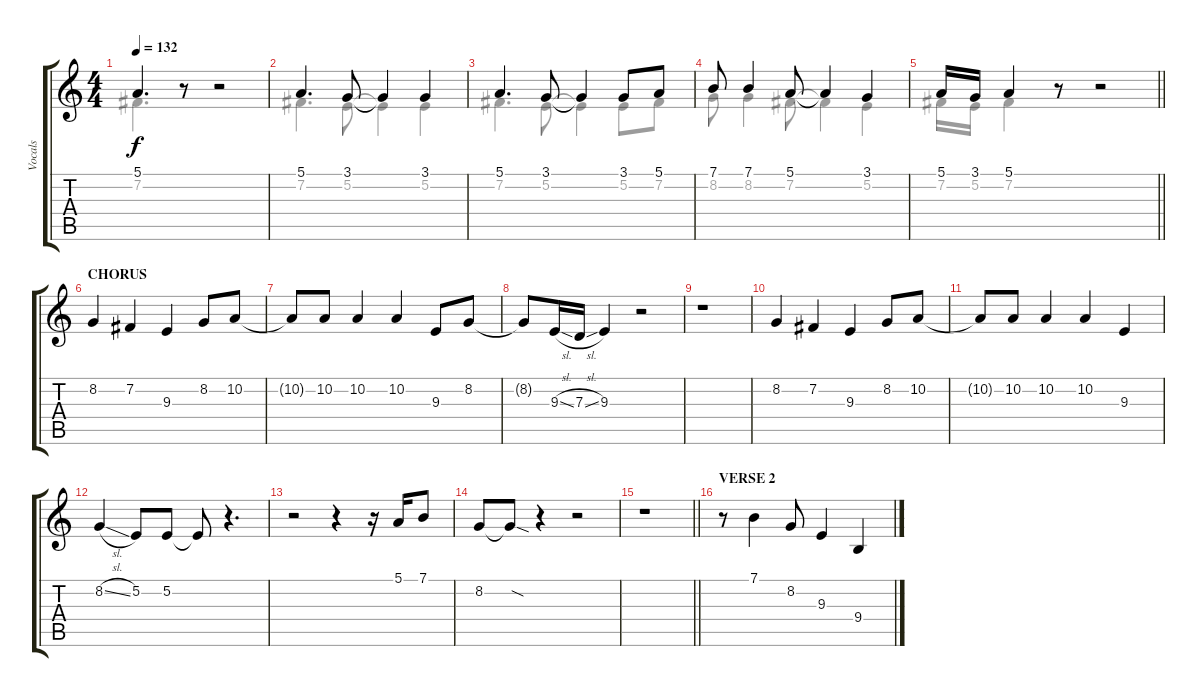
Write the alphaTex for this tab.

\track ("Vocals" "Vocals") {instrument harmonica}
\staff {score tabs}
\tuning (E4 B3 G3 D3 A2 E2) {hide}
\voice
\ts (4 4)
\tempo 132
\clef g2
\ks c
5.1.4{d dy f} r.8 r.2 |
5.1.4{d} 3.1.8 3.1{t}.4 3.1.4 |
5.1.4{d} 3.1.8 3.1{t}.4 3.1.8 5.1.8 |
7.1.8 7.1.4 5.1.8 5.1{t}.4 3.1.4 |
\barLineRight lightlight
5.1.16 3.1.16 5.1.4 r.8 r.2 |
\section ("" "CHORUS")
8.2.4 7.2.4 9.3.4 8.2.8 10.2.8 |
10.2{t}.8 10.2.8 10.2.4 10.2.4 9.3.8 8.2.8 |
8.2{t}.8 9.3{sl}.16 7.3{sl}.16 9.3.4 r.2 |
r.1 |
8.2.4 7.2.4 9.3.4 8.2.8 10.2.8 |
10.2{t}.8 10.2.8 10.2.4 10.2.4 9.3.4 |
8.2{sl}.4 5.2.8 5.2.8 5.2{t}.8 r.4{d} |
r.2 r.4 r.16 5.1.16 7.1.8 |
8.2.8 8.2{sod t}.8 r.4 r.2 |
\barLineRight lightlight
r.1 |
\section ("" "VERSE 2")
r.8 7.1.4 8.2.8 9.3.4 9.4.4
\voice
\clef g2
\ottava regular
\simile none
\ks c
7.2.4{d dy f} r.8 r.2 |
7.2.4{d} 5.2.8 5.2{t}.4 5.2.4 |
7.2.4{d} 5.2.8 5.2{t}.4 5.2.8 7.2.8 |
8.2.8 8.2.4 7.2.8 7.2{t}.4 5.2.4 |
\barLineRight lightlight
7.2.16 5.2.16 7.2.4 r.8 r.2 |
|
|
|
|
|
|
|
|
|
\barLineRight lightlight
|
